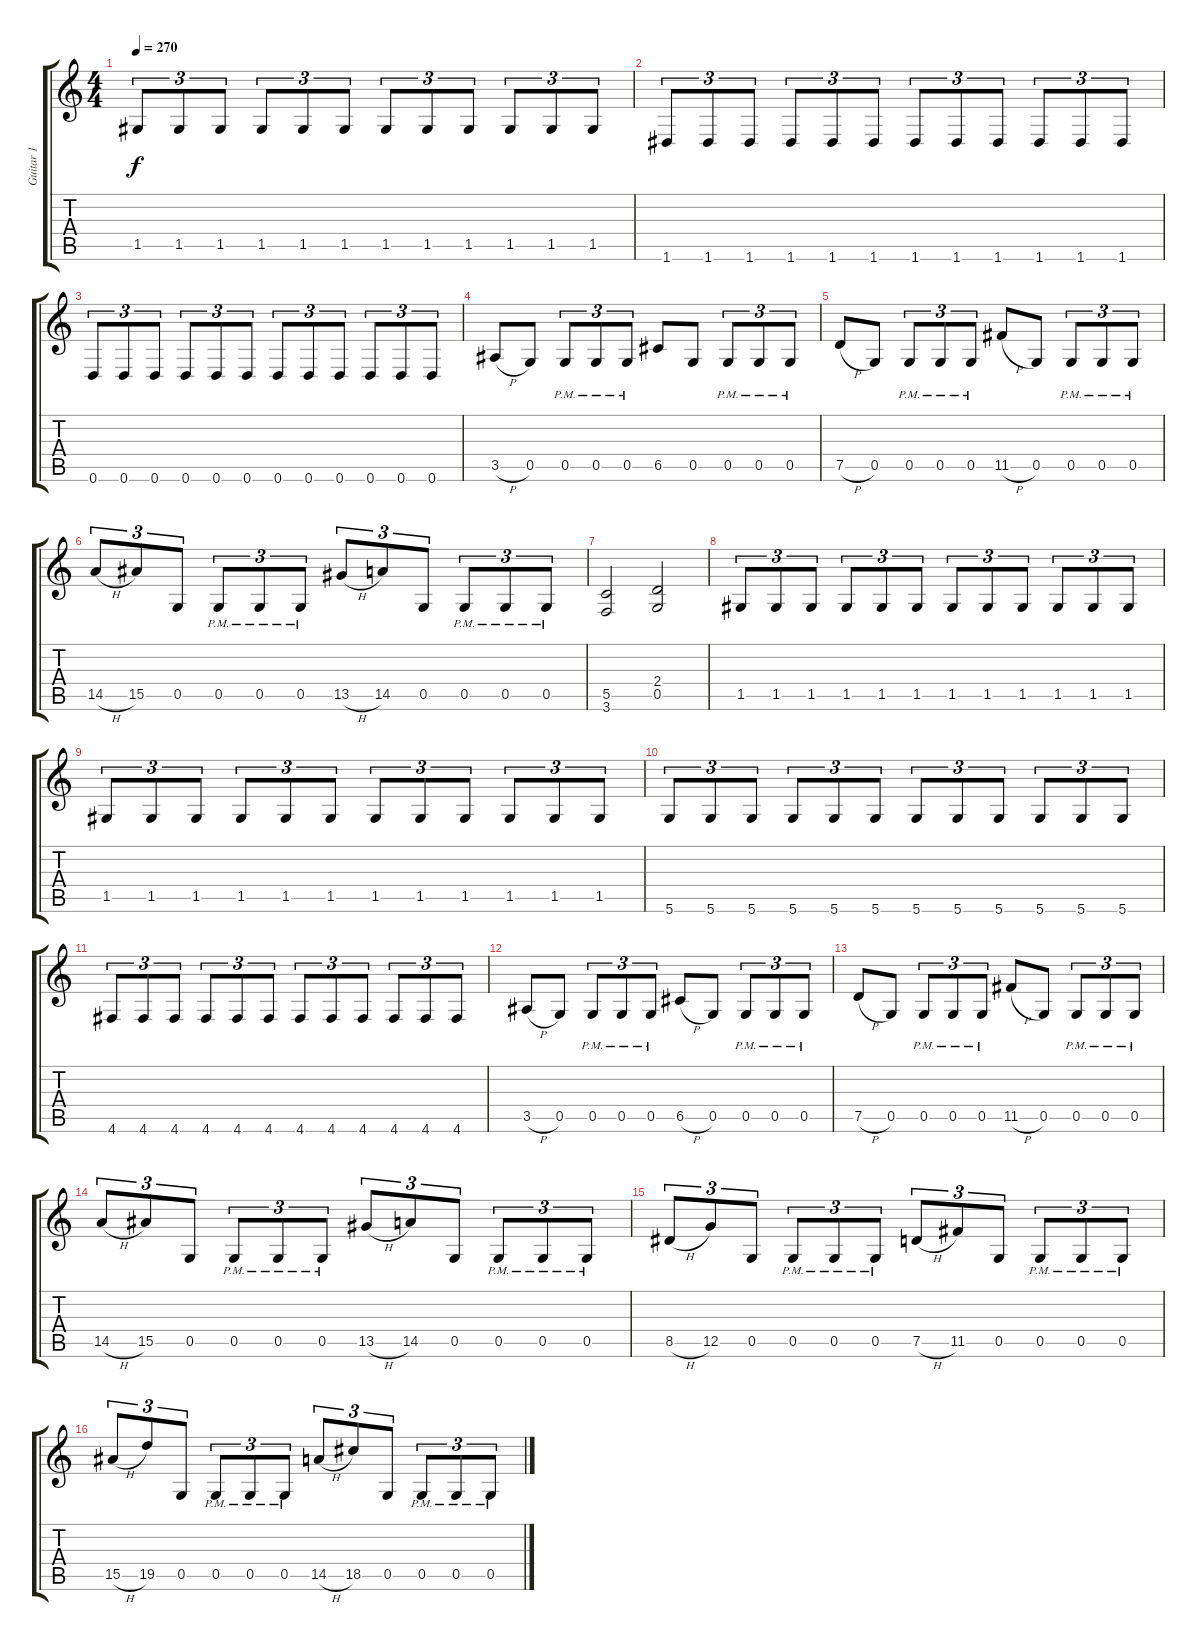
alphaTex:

\track ("Guitar 1" "Guitar 1") {instrument distortionguitar}
\staff {score tabs}
\tuning (D4 A3 F3 C3 G2 D2) {hide}
\ts (4 4)
\tempo 270
\clef g2
\ks c
1.5.8{tu (3 2) dy f} 1.5.8{tu (3 2)} 1.5.8{tu (3 2)} 1.5.8{tu (3 2)} 1.5.8{tu (3 2)} 1.5.8{tu (3 2)} 1.5.8{tu (3 2)} 1.5.8{tu (3 2)} 1.5.8{tu (3 2)} 1.5.8{tu (3 2)} 1.5.8{tu (3 2)} 1.5.8{tu (3 2)} |
1.6.8{tu (3 2)} 1.6.8{tu (3 2)} 1.6.8{tu (3 2)} 1.6.8{tu (3 2)} 1.6.8{tu (3 2)} 1.6.8{tu (3 2)} 1.6.8{tu (3 2)} 1.6.8{tu (3 2)} 1.6.8{tu (3 2)} 1.6.8{tu (3 2)} 1.6.8{tu (3 2)} 1.6.8{tu (3 2)} |
0.6.8{tu (3 2)} 0.6.8{tu (3 2)} 0.6.8{tu (3 2)} 0.6.8{tu (3 2)} 0.6.8{tu (3 2)} 0.6.8{tu (3 2)} 0.6.8{tu (3 2)} 0.6.8{tu (3 2)} 0.6.8{tu (3 2)} 0.6.8{tu (3 2)} 0.6.8{tu (3 2)} 0.6.8{tu (3 2)} |
3.5{h}.8 0.5.8 0.5{pm}.8{tu (3 2)} 0.5{pm}.8{tu (3 2)} 0.5{pm}.8{tu (3 2)} 6.5.8 0.5.8 0.5{pm}.8{tu (3 2)} 0.5{pm}.8{tu (3 2)} 0.5{pm}.8{tu (3 2)} |
7.5{h}.8 0.5.8 0.5{pm}.8{tu (3 2)} 0.5{pm}.8{tu (3 2)} 0.5{pm}.8{tu (3 2)} 11.5{h}.8 0.5.8 0.5{pm}.8{tu (3 2)} 0.5{pm}.8{tu (3 2)} 0.5{pm}.8{tu (3 2)} |
14.5{h}.8{tu (3 2)} 15.5.8{tu (3 2)} 0.5.8{tu (3 2)} 0.5{pm}.8{tu (3 2)} 0.5{pm}.8{tu (3 2)} 0.5{pm}.8{tu (3 2)} 13.5{h}.8{tu (3 2)} 14.5.8{tu (3 2)} 0.5.8{tu (3 2)} 0.5{pm}.8{tu (3 2)} 0.5{pm}.8{tu (3 2)} 0.5{pm}.8{tu (3 2)} |
(5.5 3.6).2 (2.4 0.5).2 |
1.5.8{tu (3 2)} 1.5.8{tu (3 2)} 1.5.8{tu (3 2)} 1.5.8{tu (3 2)} 1.5.8{tu (3 2)} 1.5.8{tu (3 2)} 1.5.8{tu (3 2)} 1.5.8{tu (3 2)} 1.5.8{tu (3 2)} 1.5.8{tu (3 2)} 1.5.8{tu (3 2)} 1.5.8{tu (3 2)} |
1.5.8{tu (3 2)} 1.5.8{tu (3 2)} 1.5.8{tu (3 2)} 1.5.8{tu (3 2)} 1.5.8{tu (3 2)} 1.5.8{tu (3 2)} 1.5.8{tu (3 2)} 1.5.8{tu (3 2)} 1.5.8{tu (3 2)} 1.5.8{tu (3 2)} 1.5.8{tu (3 2)} 1.5.8{tu (3 2)} |
5.6.8{tu (3 2)} 5.6.8{tu (3 2)} 5.6.8{tu (3 2)} 5.6.8{tu (3 2)} 5.6.8{tu (3 2)} 5.6.8{tu (3 2)} 5.6.8{tu (3 2)} 5.6.8{tu (3 2)} 5.6.8{tu (3 2)} 5.6.8{tu (3 2)} 5.6.8{tu (3 2)} 5.6.8{tu (3 2)} |
4.6.8{tu (3 2)} 4.6.8{tu (3 2)} 4.6.8{tu (3 2)} 4.6.8{tu (3 2)} 4.6.8{tu (3 2)} 4.6.8{tu (3 2)} 4.6.8{tu (3 2)} 4.6.8{tu (3 2)} 4.6.8{tu (3 2)} 4.6.8{tu (3 2)} 4.6.8{tu (3 2)} 4.6.8{tu (3 2)} |
3.5{h}.8 0.5.8 0.5{pm}.8{tu (3 2)} 0.5{pm}.8{tu (3 2)} 0.5{pm}.8{tu (3 2)} 6.5{h}.8 0.5.8 0.5{pm}.8{tu (3 2)} 0.5{pm}.8{tu (3 2)} 0.5{pm}.8{tu (3 2)} |
7.5{h}.8 0.5.8 0.5{pm}.8{tu (3 2)} 0.5{pm}.8{tu (3 2)} 0.5{pm}.8{tu (3 2)} 11.5{h}.8 0.5.8 0.5{pm}.8{tu (3 2)} 0.5{pm}.8{tu (3 2)} 0.5{pm}.8{tu (3 2)} |
14.5{h}.8{tu (3 2)} 15.5.8{tu (3 2)} 0.5.8{tu (3 2)} 0.5{pm}.8{tu (3 2)} 0.5{pm}.8{tu (3 2)} 0.5{pm}.8{tu (3 2)} 13.5{h}.8{tu (3 2)} 14.5.8{tu (3 2)} 0.5.8{tu (3 2)} 0.5{pm}.8{tu (3 2)} 0.5{pm}.8{tu (3 2)} 0.5{pm}.8{tu (3 2)} |
8.5{h}.8{tu (3 2)} 12.5.8{tu (3 2)} 0.5.8{tu (3 2)} 0.5{pm}.8{tu (3 2)} 0.5{pm}.8{tu (3 2)} 0.5{pm}.8{tu (3 2)} 7.5{h}.8{tu (3 2)} 11.5.8{tu (3 2)} 0.5.8{tu (3 2)} 0.5{pm}.8{tu (3 2)} 0.5{pm}.8{tu (3 2)} 0.5{pm}.8{tu (3 2)} |
15.5{h}.8{tu (3 2)} 19.5.8{tu (3 2)} 0.5.8{tu (3 2)} 0.5{pm}.8{tu (3 2)} 0.5{pm}.8{tu (3 2)} 0.5{pm}.8{tu (3 2)} 14.5{h}.8{tu (3 2)} 18.5.8{tu (3 2)} 0.5.8{tu (3 2)} 0.5{pm}.8{tu (3 2)} 0.5{pm}.8{tu (3 2)} 0.5{pm}.8{tu (3 2)}
